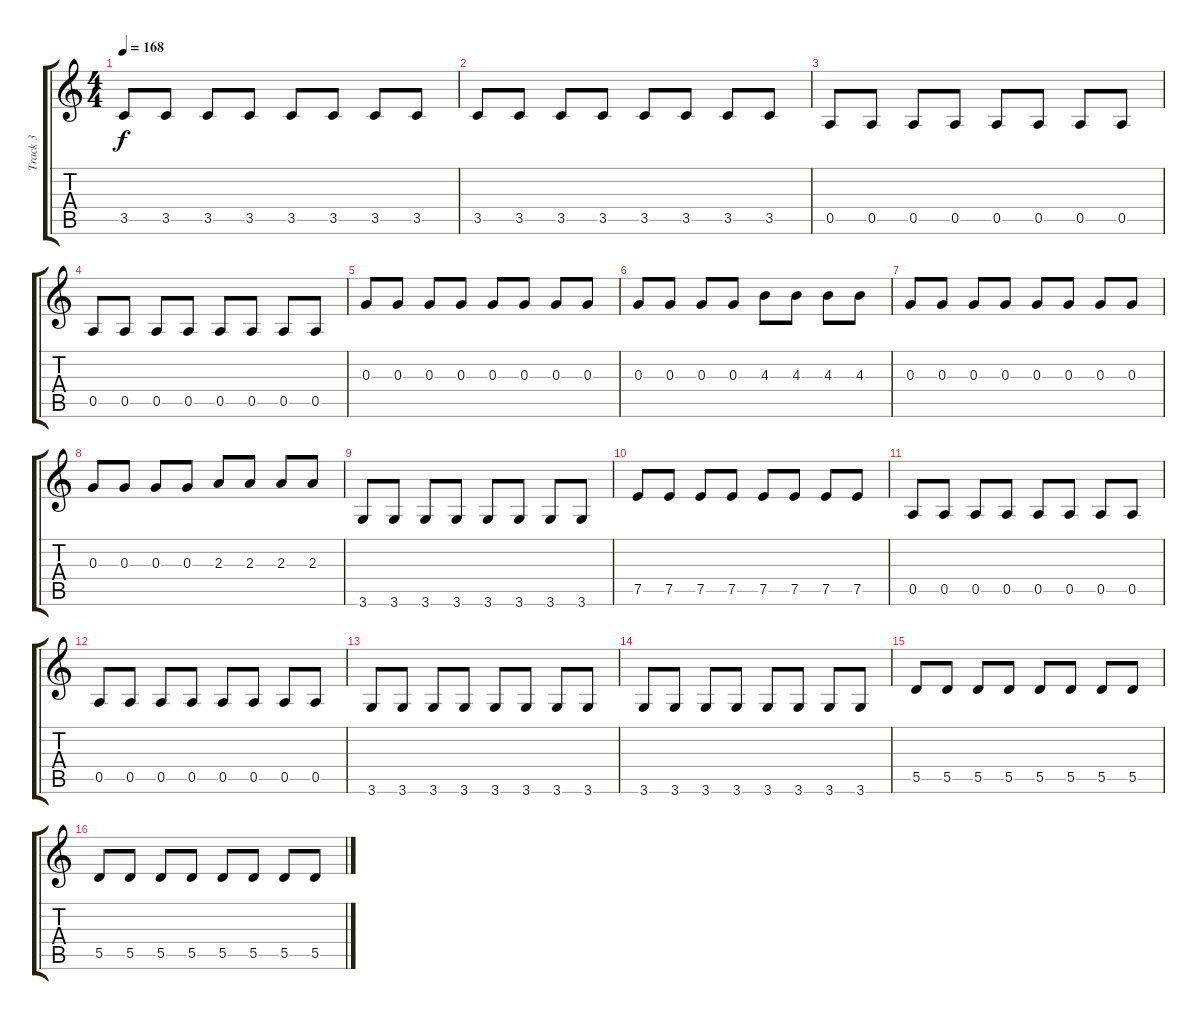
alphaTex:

\track ("Track 3" "Track 3") {instrument electricbassfinger}
\staff {score tabs}
\tuning (E4 B3 G3 D3 A2 E2) {hide}
\ts (4 4)
\tempo 168
\clef g2
\ks c
3.5.8{dy f} 3.5.8 3.5.8 3.5.8 3.5.8 3.5.8 3.5.8 3.5.8 |
3.5.8 3.5.8 3.5.8 3.5.8 3.5.8 3.5.8 3.5.8 3.5.8 |
0.5.8 0.5.8 0.5.8 0.5.8 0.5.8 0.5.8 0.5.8 0.5.8 |
0.5.8 0.5.8 0.5.8 0.5.8 0.5.8 0.5.8 0.5.8 0.5.8 |
0.3.8 0.3.8 0.3.8 0.3.8 0.3.8 0.3.8 0.3.8 0.3.8 |
0.3.8 0.3.8 0.3.8 0.3.8 4.3.8 4.3.8 4.3.8 4.3.8 |
0.3.8 0.3.8 0.3.8 0.3.8 0.3.8 0.3.8 0.3.8 0.3.8 |
0.3.8 0.3.8 0.3.8 0.3.8 2.3.8 2.3.8 2.3.8 2.3.8 |
3.6.8 3.6.8 3.6.8 3.6.8 3.6.8 3.6.8 3.6.8 3.6.8 |
7.5.8 7.5.8 7.5.8 7.5.8 7.5.8 7.5.8 7.5.8 7.5.8 |
0.5.8 0.5.8 0.5.8 0.5.8 0.5.8 0.5.8 0.5.8 0.5.8 |
0.5.8 0.5.8 0.5.8 0.5.8 0.5.8 0.5.8 0.5.8 0.5.8 |
3.6.8 3.6.8 3.6.8 3.6.8 3.6.8 3.6.8 3.6.8 3.6.8 |
3.6.8 3.6.8 3.6.8 3.6.8 3.6.8 3.6.8 3.6.8 3.6.8 |
5.5.8 5.5.8 5.5.8 5.5.8 5.5.8 5.5.8 5.5.8 5.5.8 |
5.5.8 5.5.8 5.5.8 5.5.8 5.5.8 5.5.8 5.5.8 5.5.8
